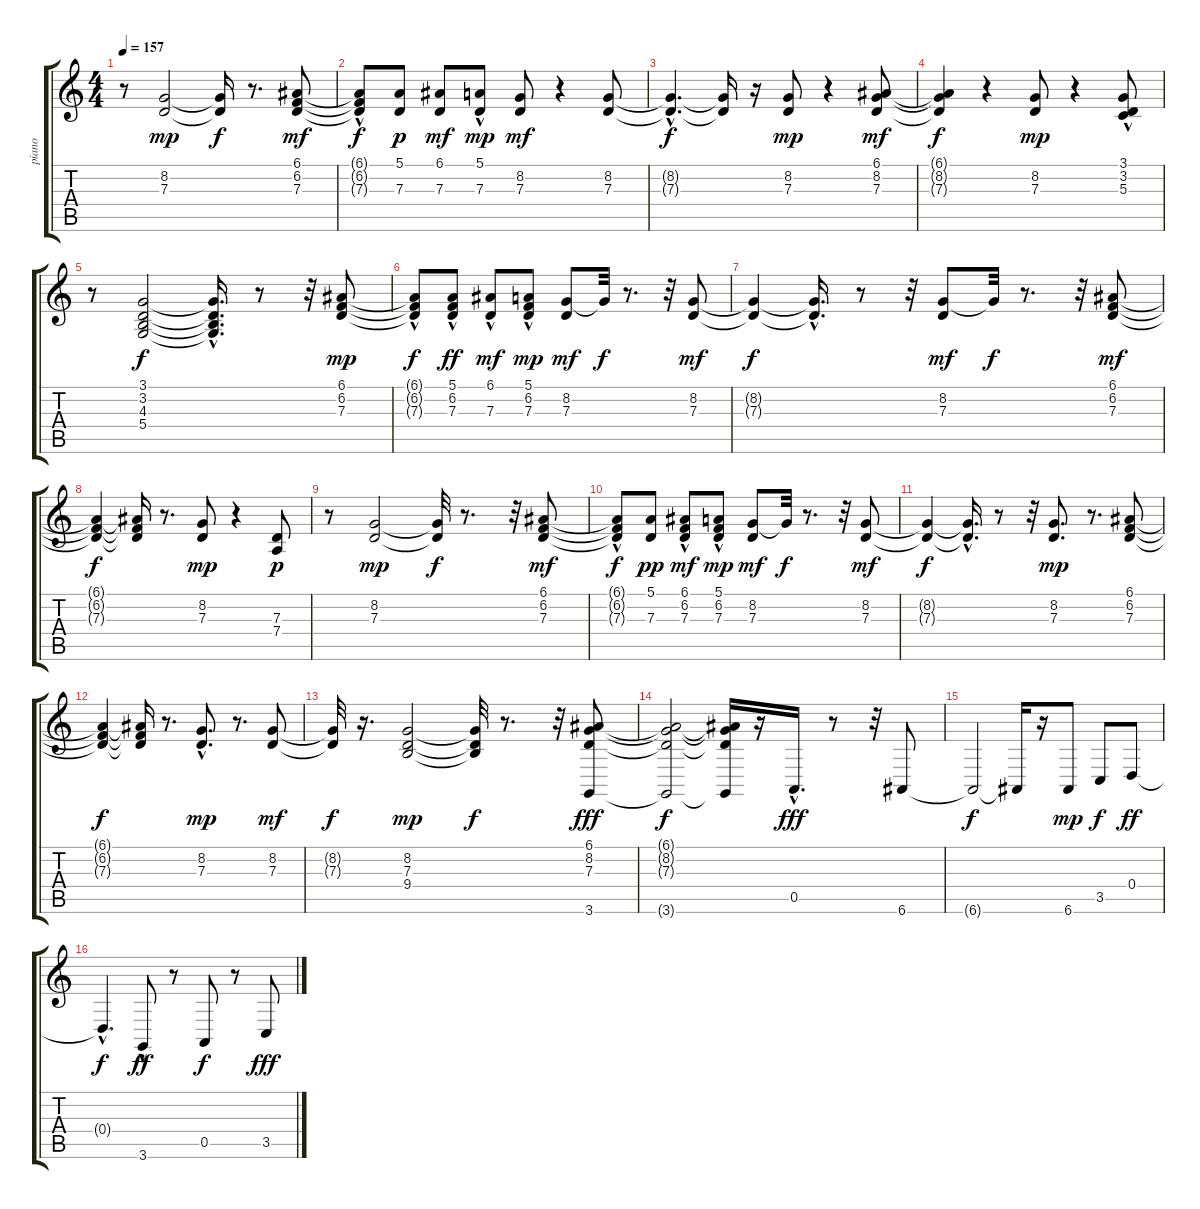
\track ("piano   " "piano   ") {instrument acousticgrandpiano}
\staff {score tabs}
\tuning (E4 B3 G3 D3 A2 E2) {hide}
\ts (4 4)
\tempo 157
\clef g2
\ks c
r.8{dy mf} (8.2 7.3).2{dy mp} (8.2{t} 7.3{t}).16{dy f} r.8{d} (6.1 6.2 7.3).8{dy mf} |
(6.1{hac t} 6.2{hac t} 7.3{hac t}).8{dy f} (5.1 7.3).8{dy p} (6.1 7.3).8{dy mf} (5.1 7.3{hac}).8{dy mp} (8.2 7.3).8{dy mf} r.4 (8.2 7.3).8 |
(8.2{hac t} 7.3{hac t}).4{d dy f} (8.2{t} 7.3{t}).16 r.16 (8.2 7.3).8{dy mp} r.4 (6.1 8.2 7.3).8{dy mf} |
(6.1{t} 8.2{t} 7.3{t}).4{dy f} r.4 (8.2 7.3).8{dy mp} r.4 (3.1 3.2 5.3{hac}).8 |
r.8 (3.1 3.2 4.3 5.4).2{dy f} (3.1{hac t} 3.2{hac t} 4.3{hac t} 5.4{t}).16{d} r.8 r.32 (6.1 6.2 7.3).8{dy mp} |
(6.1{t} 6.2{hac t} 7.3{hac t}).8{dy f} (5.1 6.2{hac} 7.3).8{dy ff} (6.1 7.3{hac}).8{dy mf} (5.1 6.2 7.3{hac}).8{dy mp} (8.2 7.3).8{dy mf} 8.2{t}.32{dy f} r.8{d} r.32 (8.2 7.3).8{dy mf} |
(8.2{t} 7.3{t}).4{dy f} (8.2{hac t} 7.3{t}).16{d} r.8 r.32 (8.2 7.3).8{dy mf} 8.2{t}.32{dy f} r.8{d} r.32 (6.1 6.2 7.3).8{dy mf} |
(6.1{t} 6.2{t} 7.3{t}).4{dy f} (6.1{t} 6.2{t} 7.3{t}).16 r.8{d} (8.2 7.3).8{dy mp} r.4 (7.3 7.4).8{dy p} |
r.8 (8.2 7.3).2{dy mp} (8.2{t} 7.3{t}).32{dy f} r.8{d} r.32 (6.1 6.2 7.3).8{dy mf} |
(6.1{t} 6.2{hac t} 7.3{hac t}).8{dy f} (5.1 7.3).8{dy pp} (6.1 6.2{hac} 7.3{hac}).8{dy mf} (5.1 6.2 7.3{hac}).8{dy mp} (8.2 7.3).8{dy mf} 8.2{t}.32{dy f} r.8{d} r.32 (8.2 7.3).8{dy mf} |
(8.2{t} 7.3{t}).4{dy f} (8.2{hac t} 7.3{t}).16{d} r.8 r.32 (8.2 7.3).8{d dy mp} r.8{d} (6.1 6.2 7.3).8 |
(6.1{t} 6.2{t} 7.3{t}).4{dy f} (6.1{t} 6.2{t} 7.3{t}).16 r.8{d} (8.2{hac} 7.3{hac}).8{d dy mp} r.8{d} (8.2 7.3).8{dy mf} |
(8.2{t} 7.3{t}).32{dy f} r.16{d} (8.2 7.3 9.4).2{dy mp} (8.2{t} 7.3{t} 9.4{t}).32{dy f} r.8{d} r.32 (6.1 8.2 7.3 3.6).8{dy fff} |
(6.1{t} 8.2{t} 7.3{t} 3.6{t}).2{dy f} (6.1{t} 8.2{t} 7.3{t} 3.6{t}).16 r.16 0.5{hac}.16{d dy fff} r.8 r.32 6.6.8 |
6.6{t}.2{dy f} 6.6{t}.16 r.16 6.6.8{dy mp} 3.5.8{dy f} 0.4.8{dy ff} |
0.4{hac t}.4{d dy f} 3.6{hac}.8{dy ff} r.8 0.5.8{dy f} r.8 3.5.8{dy fff}
